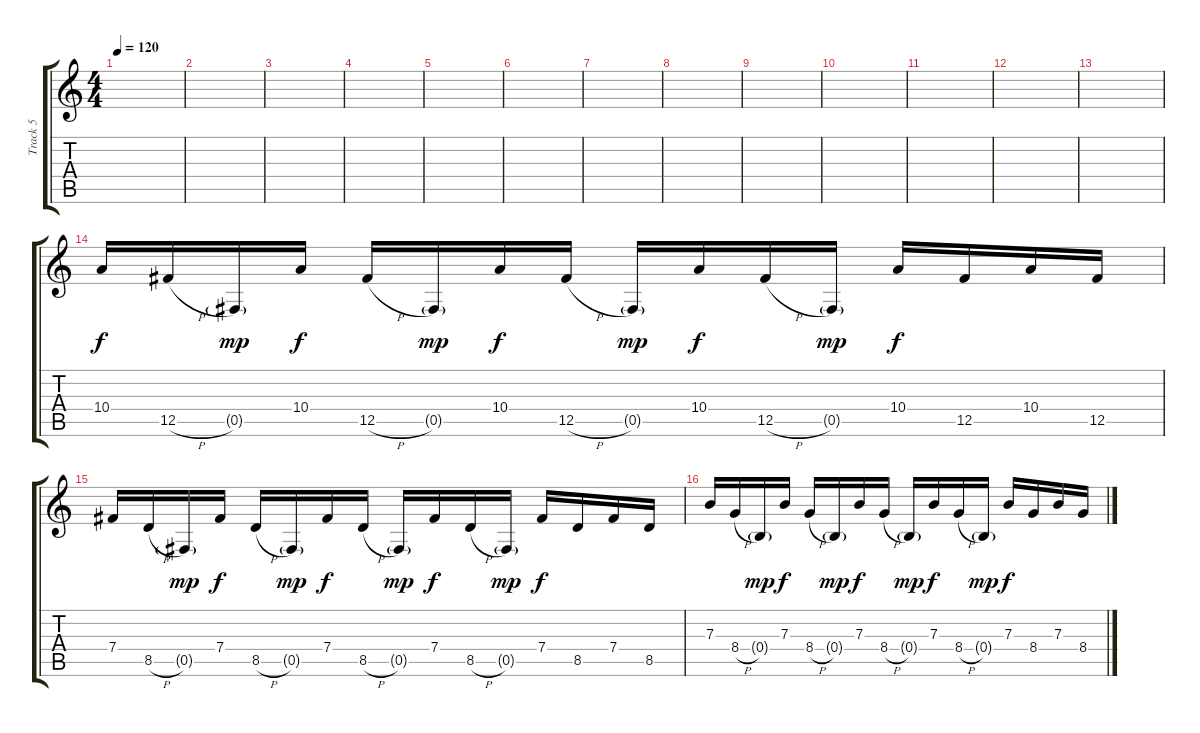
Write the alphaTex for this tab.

\track ("Track 5" "Track 5") {instrument distortionguitar}
\staff {score tabs}
\tuning (Db4 Ab3 E3 B2 Gb2 B1) {hide}
\ts (4 4)
\tempo 120
\clef g2
\ks c
|
|
|
|
|
|
|
|
|
|
|
|
|
10.4.16{instrument distortionguitar} 12.5{h}.16 0.5{g}.16{dy mp} 10.4.16{dy f} 12.5{h}.16 0.5{g}.16{dy mp} 10.4.16{dy f} 12.5{h}.16 0.5{g}.16{dy mp} 10.4.16{dy f} 12.5{h}.16 0.5{g}.16{dy mp} 10.4.16{dy f} 12.5.16 10.4.16 12.5.16 |
7.4.16 8.5{h}.16 0.5{g}.16{dy mp} 7.4.16{dy f} 8.5{h}.16 0.5{g}.16{dy mp} 7.4.16{dy f} 8.5{h}.16 0.5{g}.16{dy mp} 7.4.16{dy f} 8.5{h}.16 0.5{g}.16{dy mp} 7.4.16{dy f} 8.5.16 7.4.16 8.5.16 |
7.3.16 8.4{h}.16 0.4{g}.16{dy mp} 7.3.16{dy f} 8.4{h}.16 0.4{g}.16{dy mp} 7.3.16{dy f} 8.4{h}.16 0.4{g}.16{dy mp} 7.3.16{dy f} 8.4{h}.16 0.4{g}.16{dy mp} 7.3.16{dy f} 8.4.16 7.3.16 8.4.16
